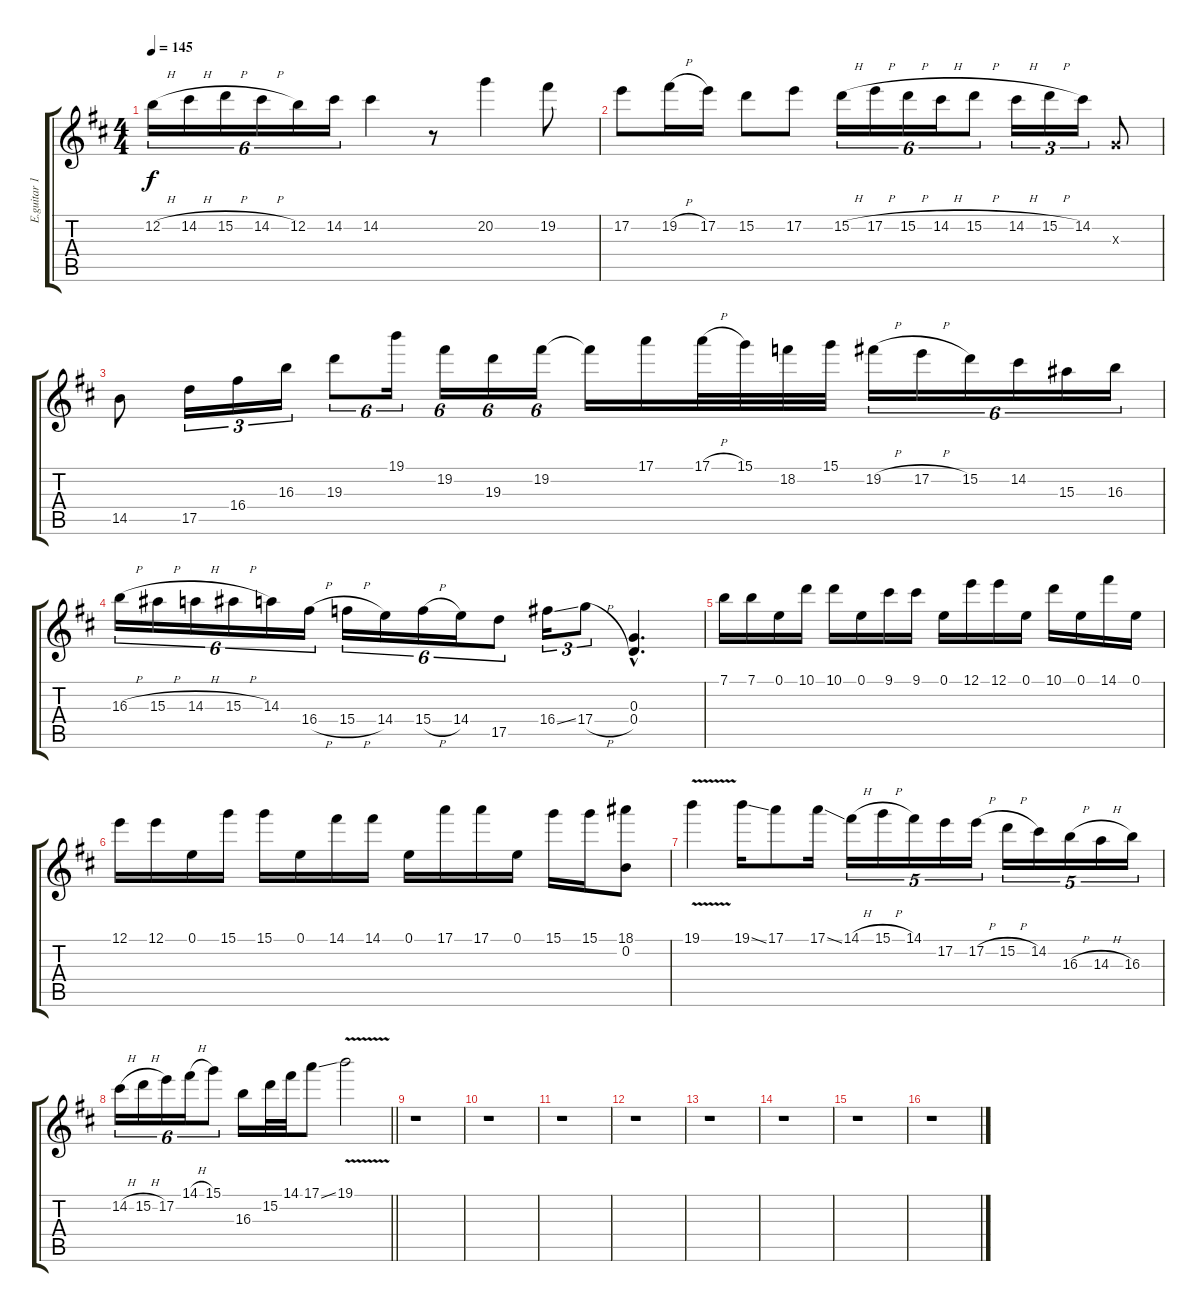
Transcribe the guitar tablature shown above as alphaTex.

\track ("E.guitar 1" "E.guitar 1") {instrument electricguitarjazz}
\staff {score tabs}
\tuning (E4 B3 G3 D3 A2 E2) {hide}
\ts (4 4)
\tempo 145
\clef g2
\ks d
12.2{h}.16{tu (6 4) dy f} 14.2{h}.16{tu (6 4)} 15.2{h}.16{tu (6 4)} 14.2{h}.16{tu (6 4)} 12.2.16{tu (6 4)} 14.2.16{tu (6 4)} 14.2.4 r.8 20.2.4 19.2.8 |
17.2.8 19.2{h}.16 17.2.16 15.2.8 17.2.8 15.2{h}.16{tu (6 4)} 17.2{h}.16{tu (6 4)} 15.2{h}.16{tu (6 4)} 14.2{h}.16{tu (6 4)} 15.2{h}.8{tu (6 4)} 14.2{h}.16{tu (3 2)} 15.2{h}.16{tu (3 2)} 14.2.16{tu (3 2)} 0.3{x}.8 |
14.5.8 17.5.16{tu (3 2)} 16.4.16{tu (3 2)} 16.3.16{tu (3 2)} 19.3.8{tu (6 4)} 19.1.16{tu (6 4)} 19.2.16{tu (6 4)} 19.3.16{tu (6 4)} 19.2.16{tu (6 4)} 19.2{t}.16 17.1.16 17.1{h}.32 15.1.32 18.2.32 15.1.32 19.2{h}.16{tu (6 4)} 17.2{h}.16{tu (6 4)} 15.2.16{tu (6 4)} 14.2.16{tu (6 4)} 15.3.16{tu (6 4)} 16.3.16{tu (6 4)} |
16.3{h}.16{tu (6 4)} 15.3{h}.16{tu (6 4)} 14.3{h}.16{tu (6 4)} 15.3{h}.16{tu (6 4)} 14.3.16{tu (6 4)} 16.4{h}.16{tu (6 4)} 15.4{h}.16{tu (6 4)} 14.4.16{tu (6 4)} 15.4{h}.16{tu (6 4)} 14.4.16{tu (6 4)} 17.5.8{tu (6 4)} 16.4{ss}.16{tu (3 2)} 17.4{h}.8{tu (3 2)} (0.3{hac} 0.4{hac}).4{d} |
7.1.16 7.1.16 0.1.16 10.1.16 10.1.16 0.1.16 9.1.16 9.1.16 0.1.16 12.1.16 12.1.16 0.1.16 10.1.16 0.1.16 14.1.16 0.1.16 |
12.1.16 12.1.16 0.1.16 15.1.16 15.1.16 0.1.16 14.1.16 14.1.16 0.1.16 17.1.16 17.1.16 0.1.16 15.1.16 15.1.16 (18.1 0.2).8 |
19.1{v}.4 19.1{ss}.16 17.1.8 17.1{ss}.16 14.1{h}.16{tu (5 4)} 15.1{h}.16{tu (5 4)} 14.1.16{tu (5 4)} 17.2.16{tu (5 4)} 17.2{h}.16{tu (5 4)} 15.2{h}.16{tu (5 4)} 14.2.16{tu (5 4)} 16.3{h}.16{tu (5 4)} 14.3{h}.16{tu (5 4)} 16.3.16{tu (5 4)} |
\barLineRight lightlight
14.2{h}.16{tu (6 4)} 15.2{h}.16{tu (6 4)} 17.2.16{tu (6 4)} 14.1{h}.16{tu (6 4)} 15.1.8{tu (6 4)} 16.3.16 15.2.32 14.1.32 17.1{ss}.8 19.1{v}.2 |
r.1 |
r.1 |
r.1 |
r.1 |
r.1 |
r.1 |
r.1 |
r.1
